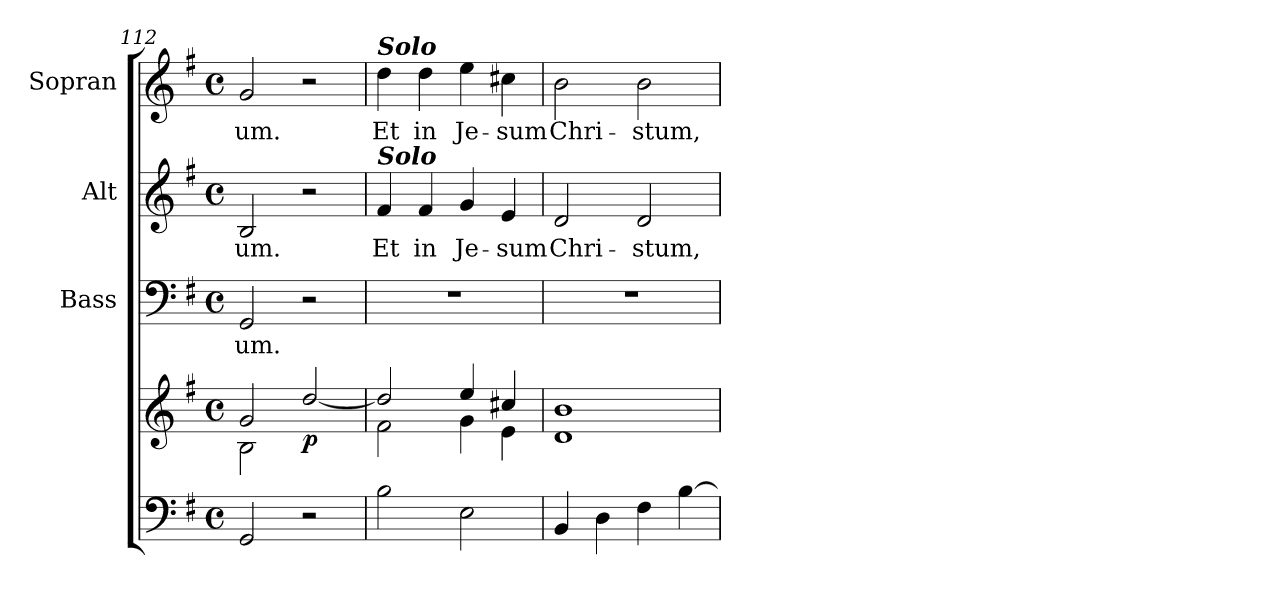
**kern	**kern	**dynam	**kern	**text	**kern	**text	**kern	**text
*part4	*part4	*part4	*part3	*part3	*part2	*part2	*part1	*part1
*staff5	*staff4	*staff4/5	*staff3	*staff3	*staff2	*staff2	*staff1	*staff1
*	*	*	*I"Bass	*	*I"Alt	*	*I"Sopran	*
*	*	*	*I'B.	*	*I'A.	*	*I'S.	*
*clefF4	*clefG2	*	*clefF4	*	*clefG2	*	*clefG2	*
*k[f#]	*k[f#]	*	*k[f#]	*	*k[f#]	*	*k[f#]	*
*G:	*G:	*	*G:	*	*G:	*	*G:	*
*M4/4	*M4/4	*	*M4/4	*	*M4/4	*	*M4/4	*
*met(c)	*met(c)	*	*met(c)	*	*met(c)	*	*met(c)	*
=112	=112	=112	=112	=112	=112	=112	=112	=112
*	*^	*	*	*	*	*	*	*
!	!	!	!	!	!LO:LY:b	!	!LO:LY:b	!	!LO:LY:b
2GG/	2g/	2B\	.	2GG/	-um.	2B/	-um.	2g/	-um.
!	!	!	!LO:DY:b	!	!	!	!	!	!
2r	[>2dd/	2ryy	p	2r	.	2r	.	2r	.
=113	=113	=113	=113	=113	=113	=113	=113	=113	=113
!	!	!	!	!	!	!	!	!LO:TX:a:Bi:t=Solo	!
!	!	!	!	!	!	!LO:TX:a:Bi:t=Solo	!	!	!
!	!	!	!	!	!	!	!LO:LY:b	!	!LO:LY:b
2B\	2dd/]	2f#\	.	1r	.	4f#/	Et	4dd\	Et
!	!	!	!	!	!	!	!LO:LY:b	!	!LO:LY:b
.	.	.	.	.	.	4f#/	in	4dd\	in
!	!	!	!	!	!	!	!LO:LY:b	!	!LO:LY:b
2E\	4ee/	4g\	.	.	.	4g/	Je-	4ee\	Je-
!	!	!	!	!	!	!	!LO:LY:b	!	!LO:LY:b
.	4cc#X/	4e\	.	.	.	4e/	-sum	4cc#X\	-sum
!!LO:LB:g=z
=114	=114	=114	=114	=114	=114	=114	=114	=114	=114
!	!	!	!	!	!	!	!LO:LY:b	!	!LO:LY:b
4BB/	1b	1d	.	1r	.	2d/	Chri-	2b\	Chri-
4D\	.	.	.	.	.	.	.	.	.
!	!	!	!	!	!	!	!LO:LY:b	!	!LO:LY:b
4F#\	.	.	.	.	.	2d/	-stum,	2b\	-stum,
[4B\	.	.	.	.	.	.	.	.	.
*	*v	*v	*	*	*	*	*	*	*
=	=	=	=	=	=	=	=	=
*-	*-	*-	*-	*-	*-	*-	*-	*-
